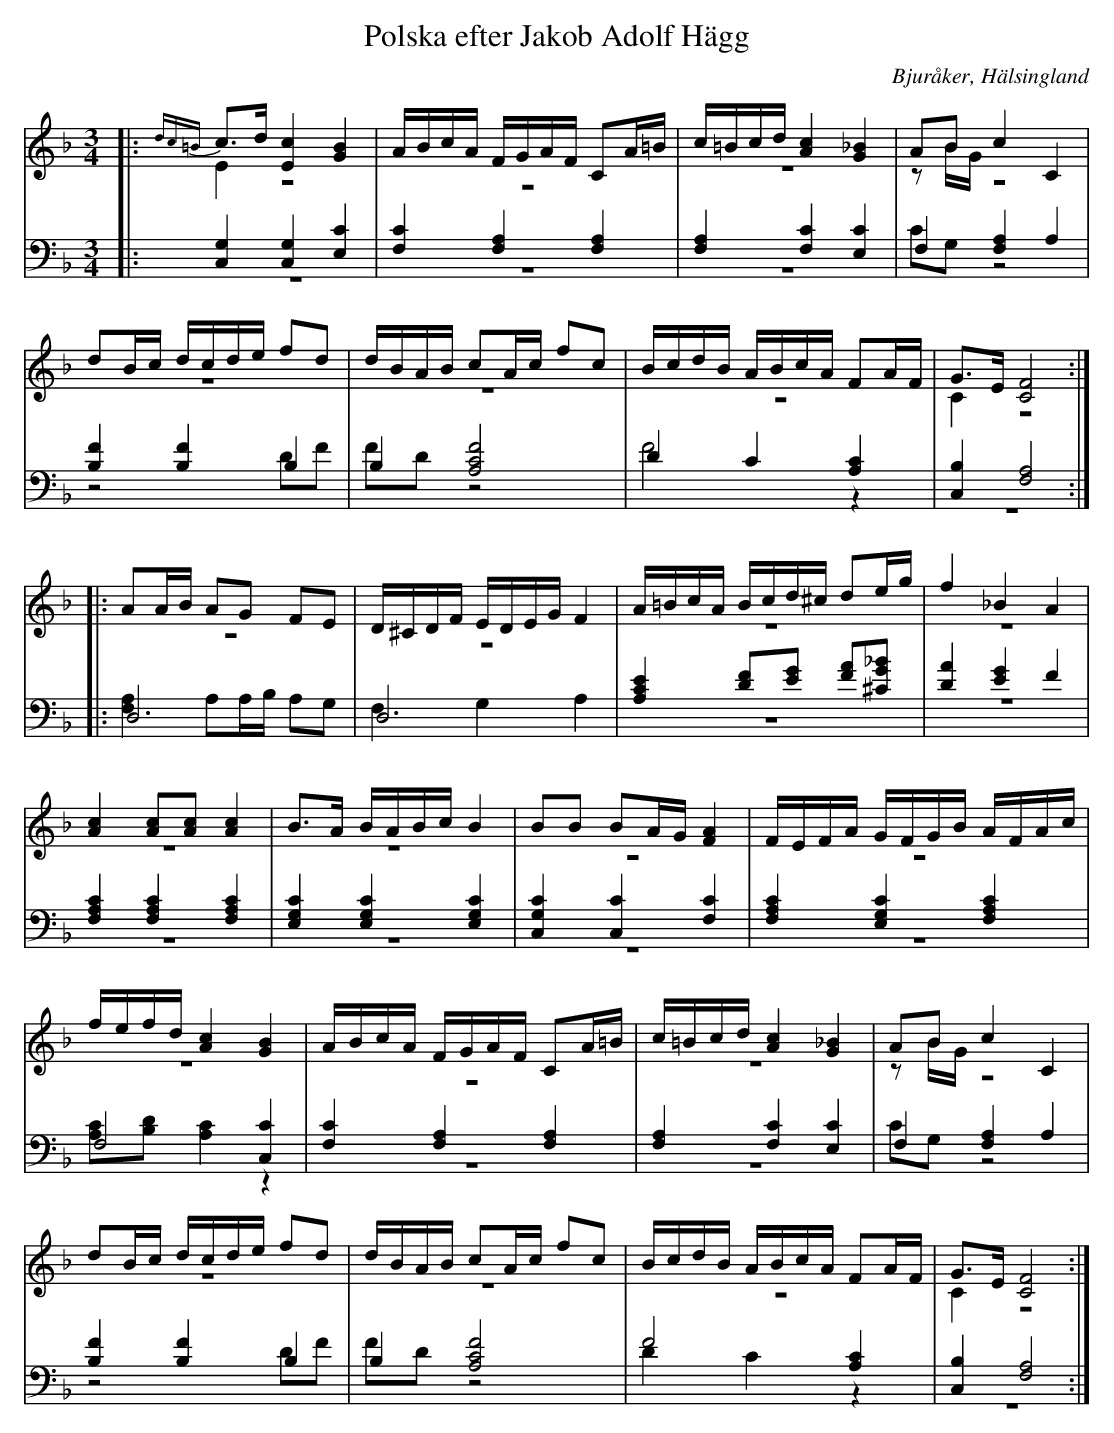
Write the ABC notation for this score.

X:1
T: Polska efter Jakob Adolf Hägg
O: Bjuråker, Hälsingland
M: 3/4
L: 1/16
K: F
V:1
V:2 merge
V:3
V:4 merge
V:1
|: {dc=B}c2>d2 [E4c4] [G4B4]|ABcA FGAF C2A=B|c=Bcd [A4c4] [G4_B4]|A2B2 c4 C4 |
d2Bc dcde f2d2|dBAB c2Ac f2c2|BcdB ABcA F2AF|G2>E2 [C8F8]:|
|:A2AB A2G2 F2E2|D^CDF EDEG F4|A=BcA Bcd^c d2eg|f4 _B4 A4 |
[A4c4] [A2c2][A2c2] [A4c4]|B2>A2 BABc B4|B2B2 B2AG [F4A4]|FEFA GFGB AFAc|
fefd [A4c4] [G4B4]|ABcA FGAF C2A=B|c=Bcd [A4c4] [G4_B4]|A2B2 c4 C4 |
d2Bc dcde f2d2|dBAB c2Ac f2c2|BcdB ABcA F2AF|G2>E2 [C8F8]:|
V:2
|:E4 z8|z12|z12|z2BG z8 |
z12|z12|z12|C4 z8:|
|:z12|z12|z12|z12 |
z12|z12|z12|z12|
z12|z12|z12|z2BG z8 |
z12|z12|z12|C4 z8:|
V:3 clef=bass
|: [C,4G,4] [C,4G,4] [E,4C4]|[F,4C4] [F,4A,4] [F,4A,4]|[F,4A,4] [F,4C4] [E,4C4]| F,4 [F,4A,4] A,4|
[B,4F4] [B,4F4] B,4|B,4 [A,8C8F8]|D4 C4 [A,4C4]|[C,4B,4] [F,8A,8]:|
|:D,12|D,12|[A,4C4E4] [D2F2][E2G2] [F2A2][^C2G2_B2]|
[D4A4] [E4G4] F4|[F,4A,4C4] [F,4A,4C4] [F,4A,4C4]|[E,4G,4C4] [E,4G,4C4] [E,4G,4C4]|[C,4G,4C4] [C,4C4] [F,4C4]|
[F,4A,4C4] [E,4G,4C4] [F,4A,4C4]|F,8 [C,4C4]|[F,4C4] [F,4A,4] [F,4A,4]|[F,4A,4] [F,4C4] [E,4C4]|
F,4 [F,4A,4] A,4|[B,4F4] [B,4F4] B,4|B,4 [A,8C8F8]|F8  [A,4C4]|[C,4B,4] [F,8A,8]:|
V:4 clef=bass
|:z12|z12|z12|C2G,2 z8 |
z8 D2F2|F2D2 z8|F8 z4|z12:|
|:[F,4A,4] A,2A,B, A,2G,2|F,4 G,4 A,4|z12|z12 |
z12|z12|z12|z12|
[A,2C2][B,2D2] [A,4C4] z4|z12|z12|C2G,2 z8 |
z8 D2F2|F2D2 z8|D4 C4 z4|z12:|
